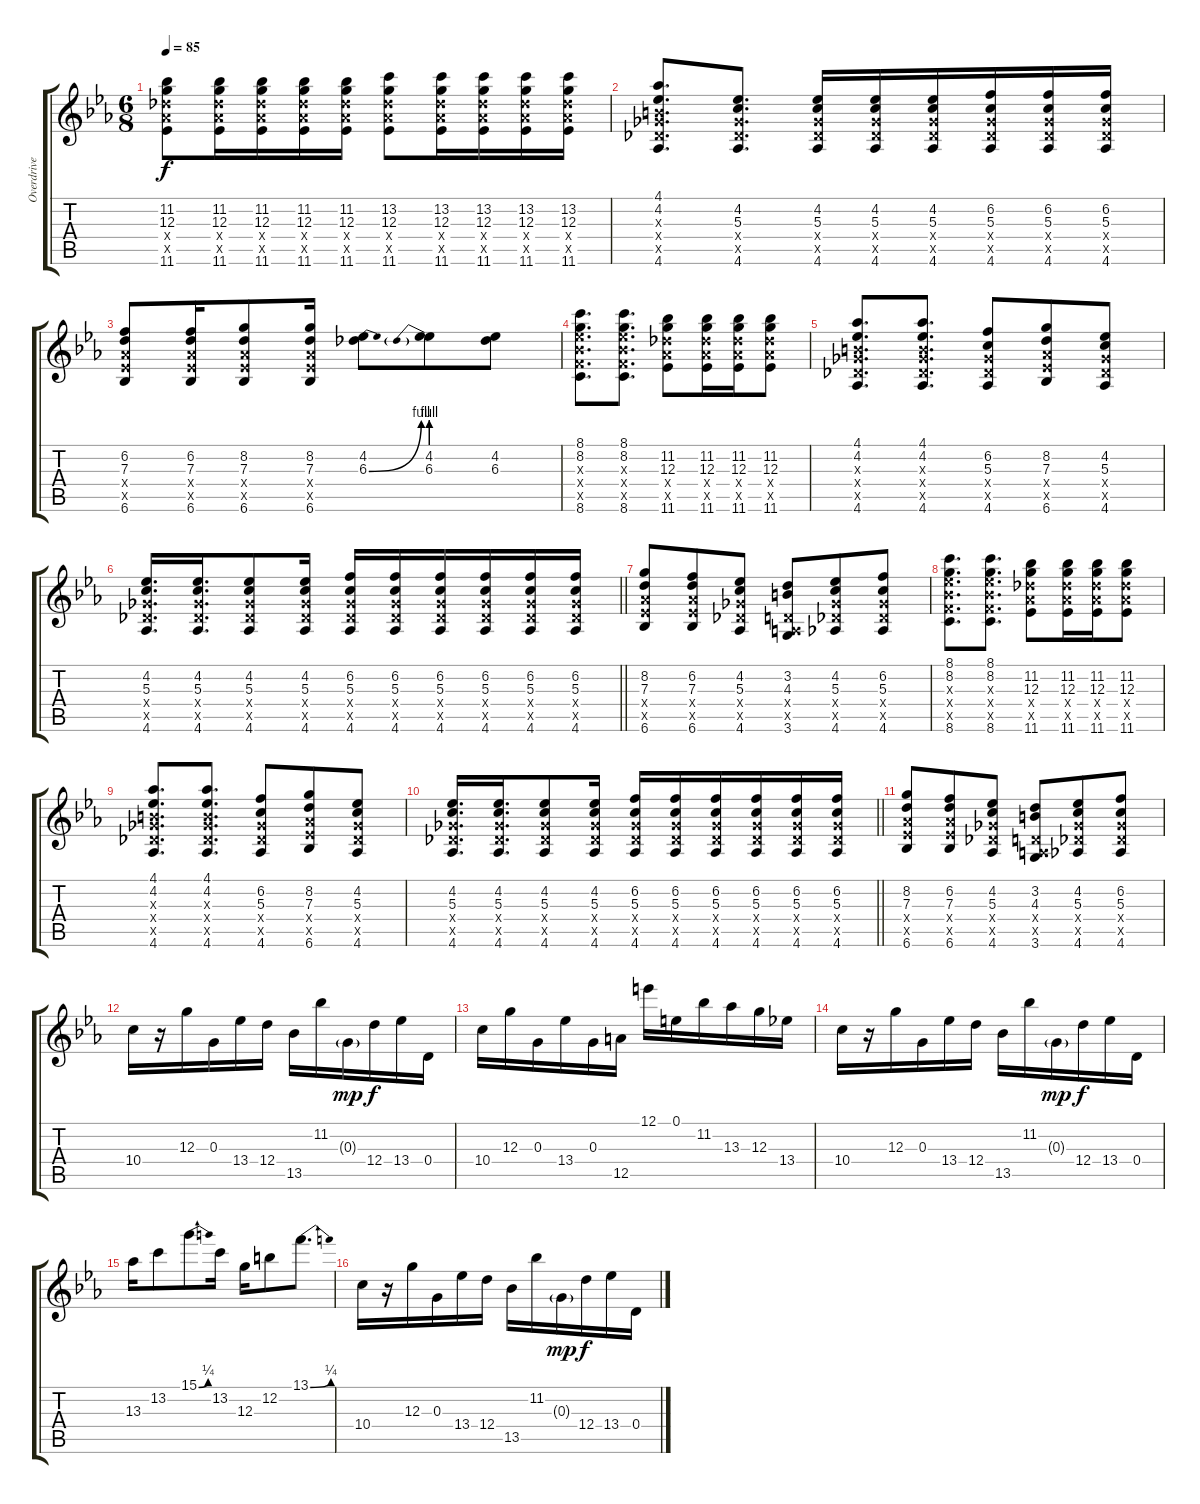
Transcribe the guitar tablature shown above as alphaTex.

\track ("Overdrive I" "Overdrive ") {instrument overdrivenguitar}
\staff {score tabs}
\tuning (E4 B3 G3 D3 A2 E2) {hide}
\ts (6 8)
\tempo 85
\clef g2
\ks eb
(11.2 12.3 11.4{x} 11.5{x} 11.6).8{dy f} (11.2 12.3 11.4{x} 11.5{x} 11.6).16 (11.2 12.3 11.4{x} 11.5{x} 11.6).16 (11.2 12.3 11.4{x} 11.5{x} 11.6).16 (11.2 12.3 11.4{x} 11.5{x} 11.6).16 (13.2 12.3 11.4{x} 11.5{x} 11.6).8 (13.2 12.3 11.4{x} 11.5{x} 11.6).16 (13.2 12.3 11.4{x} 11.5{x} 11.6).16 (13.2 12.3 11.4{x} 11.5{x} 11.6).16 (13.2 12.3 11.4{x} 11.5{x} 11.6).16 |
(4.1 4.2 4.3{x} 4.4{x} 4.5{x} 4.6).8{d} (4.2 5.3 4.4{x} 4.5{x} 4.6).8{d} (4.2 5.3 4.4{x} 4.5{x} 4.6).16 (4.2 5.3 4.4{x} 4.5{x} 4.6).16 (4.2 5.3 4.4{x} 4.5{x} 4.6).16 (6.2 5.3 4.4{x} 4.5{x} 4.6).16 (6.2 5.3 4.4{x} 4.5{x} 4.6).16 (6.2 5.3 4.4{x} 4.5{x} 4.6).16 |
(6.2 7.3 6.4{x} 6.5{x} 6.6).8 (6.2 7.3 6.4{x} 6.5{x} 6.6).16 (8.2 7.3 6.4{x} 6.5{x} 6.6).8 (8.2 7.3 6.4{x} 6.5{x} 6.6).16 (4.2 6.3{be (bend 0 0 60 4)}).8 (4.2 6.3{be (prebend 0 4 60 4)}).8 (4.2 6.3).8 |
(8.1 8.2 8.3{x} 8.4{x} 8.5{x} 8.6).8{d} (8.1 8.2 8.3{x} 8.4{x} 8.5{x} 8.6).8{d} (11.2 12.3 11.4{x} 11.5{x} 11.6).8 (11.2 12.3 11.4{x} 11.5{x} 11.6).16 (11.2 12.3 11.4{x} 11.5{x} 11.6).16 (11.2 12.3 11.4{x} 11.5{x} 11.6).8 |
(4.1 4.2 4.3{x} 4.4{x} 4.5{x} 4.6).8{d} (4.1 4.2 4.3{x} 4.4{x} 4.5{x} 4.6).8{d} (6.2 5.3 4.4{x} 4.5{x} 4.6).8 (8.2 7.3 6.4{x} 6.5{x} 6.6).8 (4.2 5.3 4.4{x} 4.5{x} 4.6).8 |
\barLineRight lightlight
(4.2 5.3 4.4{x} 4.5{x} 4.6).16{d} (4.2 5.3 4.4{x} 4.5{x} 4.6).16{d} (4.2 5.3 4.4{x} 4.5{x} 4.6).8 (4.2 5.3 4.4{x} 4.5{x} 4.6).16 (6.2 5.3 4.4{x} 4.5{x} 4.6).16 (6.2 5.3 4.4{x} 4.5{x} 4.6).16 (6.2 5.3 4.4{x} 4.5{x} 4.6).16 (6.2 5.3 4.4{x} 4.5{x} 4.6).16 (6.2 5.3 4.4{x} 4.5{x} 4.6).16 (6.2 5.3 4.4{x} 4.5{x} 4.6).16 |
\section ("" "")
(8.2 7.3 6.4{x} 6.5{x} 6.6).8 (6.2 7.3 6.4{x} 6.5{x} 6.6).8 (4.2 5.3 4.4{x} 4.5{x} 4.6).8 (3.2 4.3 0.4{x} 0.5{x} 3.6).8 (4.2 5.3 4.4{x} 4.5{x} 4.6).8 (6.2 5.3 4.4{x} 4.5{x} 4.6).8 |
(8.1 8.2 8.3{x} 8.4{x} 8.5{x} 8.6).8{d} (8.1 8.2 8.3{x} 8.4{x} 8.5{x} 8.6).8{d} (11.2 12.3 11.4{x} 11.5{x} 11.6).8 (11.2 12.3 11.4{x} 11.5{x} 11.6).16 (11.2 12.3 11.4{x} 11.5{x} 11.6).16 (11.2 12.3 11.4{x} 11.5{x} 11.6).8 |
(4.1 4.2 4.3{x} 4.4{x} 4.5{x} 4.6).8{d} (4.1 4.2 4.3{x} 4.4{x} 4.5{x} 4.6).8{d} (6.2 5.3 4.4{x} 4.5{x} 4.6).8 (8.2 7.3 6.4{x} 6.5{x} 6.6).8 (4.2 5.3 4.4{x} 4.5{x} 4.6).8 |
\barLineRight lightlight
(4.2 5.3 4.4{x} 4.5{x} 4.6).16{d} (4.2 5.3 4.4{x} 4.5{x} 4.6).16{d} (4.2 5.3 4.4{x} 4.5{x} 4.6).8 (4.2 5.3 4.4{x} 4.5{x} 4.6).16 (6.2 5.3 4.4{x} 4.5{x} 4.6).16 (6.2 5.3 4.4{x} 4.5{x} 4.6).16 (6.2 5.3 4.4{x} 4.5{x} 4.6).16 (6.2 5.3 4.4{x} 4.5{x} 4.6).16 (6.2 5.3 4.4{x} 4.5{x} 4.6).16 (6.2 5.3 4.4{x} 4.5{x} 4.6).16 |
(8.2 7.3 6.4{x} 6.5{x} 6.6).8 (6.2 7.3 6.4{x} 6.5{x} 6.6).8 (4.2 5.3 4.4{x} 4.5{x} 4.6).8 (3.2 4.3 0.4{x} 0.5{x} 3.6).8 (4.2 5.3 4.4{x} 4.5{x} 4.6).8 (6.2 5.3 4.4{x} 4.5{x} 4.6).8 |
10.4.16 r.16 12.3.16 0.3.16 13.4.16 12.4.16 13.5.16 11.2.16 0.3{g}.16{dy mp} 12.4.16{dy f} 13.4.16 0.4.16 |
10.4.16 12.3.16 0.3.16 13.4.16 0.3.16 12.5.16 12.1.16 0.1.16 11.2.16 13.3.16 12.3.16 13.4.16 |
10.4.16 r.16 12.3.16 0.3.16 13.4.16 12.4.16 13.5.16 11.2.16 0.3{g}.16{dy mp} 12.4.16{dy f} 13.4.16 0.4.16 |
13.3.16 13.2.8 15.1{be (bend 0 0 60 1)}.8 13.2.16 12.3.16 12.2.8 13.1{be (bend 0 0 60 1)}.8{d} |
10.4.16 r.16 12.3.16 0.3.16 13.4.16 12.4.16 13.5.16 11.2.16 0.3{g}.16{dy mp} 12.4.16{dy f} 13.4.16 0.4.16
